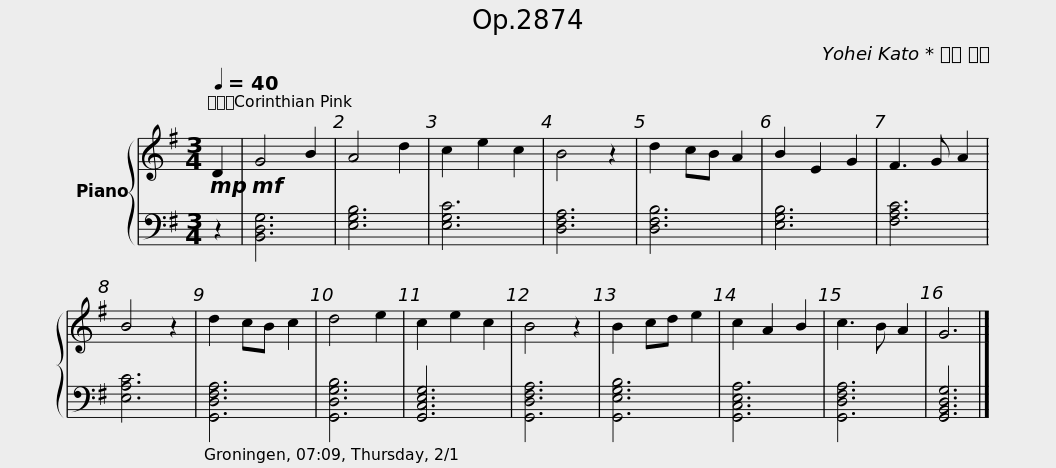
X:1
%%score { 1 | 2 }
L:1/8
Q:1/4=40
M:3/4
I:linebreak $
K:G
V:1 treble
V:2 bass
V:1
!mp! D2 |!mf! G4 B2 | A4 d2 | c2 e2 c2 | B4 z2 | %5
 d2 cB A2 | B2 E2 G2 | F3 G A2 | B4 z2 |$ d2 cB c2 | %10
 d4 e2 | c2 e2 c2 | B4 z2 | B2 cd e2 | c2 A2 B2 | %15
 c3 B A2 | G6 |] %17
V:2
 z2 | [B,,D,G,]6 | [E,G,B,]6 | [E,G,C]6 | [D,F,A,]6 | %5
 [D,F,B,]6 | [E,G,B,]6 | [F,A,C]6 | [E,A,C]6 |$ [G,,D,F,A,]6 | %10
 [G,,D,G,B,]6 | [G,,C,E,G,]6 | [G,,D,F,A,]6 | [G,,E,G,B,]6 | [G,,C,E,A,]6 | %15
 [G,,D,F,A,]6 | [G,,B,,D,G,]6 |] %17
